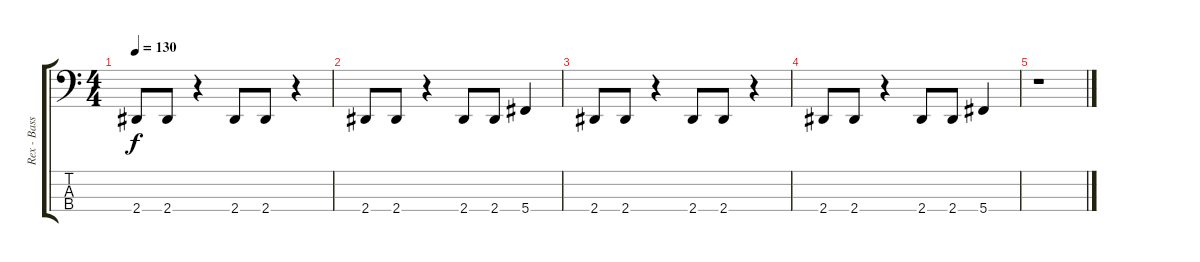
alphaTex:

\track ("Rex - Bass" "Rex - Bass") {instrument electricbasspick}
\staff {score tabs}
\tuning (Gb2 Db2 Ab1 Db1) {hide}
\ts (4 4)
\tempo 130
\clef f4
\ks c
2.4.8{dy f} 2.4.8 r.4 2.4.8 2.4.8 r.4 |
2.4.8 2.4.8 r.4 2.4.8 2.4.8 5.4.4 |
2.4.8 2.4.8 r.4 2.4.8 2.4.8 r.4 |
2.4.8 2.4.8 r.4 2.4.8 2.4.8 5.4.4 |
r.1
